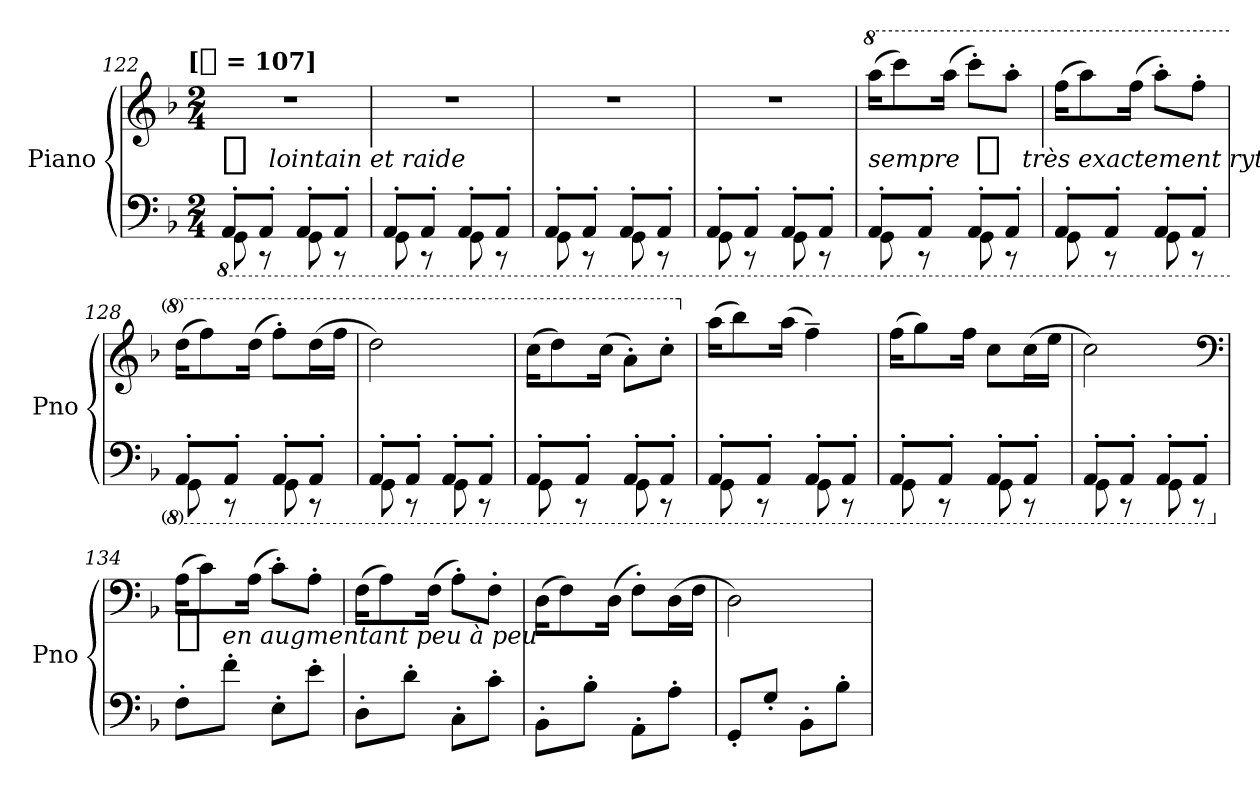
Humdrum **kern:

**kern	**kern	**dynam
*part1	*part1	*part1
*staff2	*staff1	*staff1/2
*I"Piano	*	*
*I'Pno	*	*
*clefF4	*clefG2	*
*k[b-]	*k[b-]	*
*F:	*F:	*
!!LO:TX:omd:t=[[quarter] = 107]
*M2/4	*M2/4	*
*MM107	*MM107	*
*8ba	*	*
=122	=122	=122
*^	*	*
!	!	!	!LO:DY:t=%s  lointain et raide
8AAA'L	8GGG	2r	pp
8AAA'J	8r	.	.
8AAA'L	8GGG	.	.
8AAA'J	8r	.	.
=123	=123	=123	=123
8AAA'L	8GGG	2r	.
8AAA'J	8r	.	.
8AAA'L	8GGG	.	.
8AAA'J	8r	.	.
=124	=124	=124	=124
8AAA'L	8GGG	2r	.
8AAA'J	8r	.	.
8AAA'L	8GGG	.	.
8AAA'J	8r	.	.
=125	=125	=125	=125
8AAA'L	8GGG	2r	.
8AAA'J	8r	.	.
8AAA'L	8GGG	.	.
8AAA'J	8r	.	.
=126	=126	=126	=126
*	*	*8va	*
!	!	!	!LO:DY:t=sempre  %s  très exactement rythmé
8AAA'L	8GGG	(16aaaKL	pp
.	.	8cccc)	.
8AAA'J	8r	.	.
.	.	(16aaaJk	.
8AAA'L	8GGG	8cccc'L)	.
8AAA'J	8r	8aaa'J	.
=127	=127	=127	=127
8AAA'L	8GGG	(16fffKL	.
.	.	8aaa)	.
8AAA'J	8r	.	.
.	.	(16fffJk	.
8AAA'L	8GGG	8aaa'L)	.
8AAA'J	8r	8fff'J	.
=128	=128	=128	=128
8AAA'L	8GGG	(16dddKL	.
.	.	8fff)	.
8AAA'J	8r	.	.
.	.	(16dddJk	.
8AAA'L	8GGG	8fff'L)	.
8AAA'J	8r	(16dddL	.
.	.	16fffJJ	.
=129	=129	=129	=129
8AAA'L	8GGG	2ddd)	.
8AAA'J	8r	.	.
8AAA'L	8GGG	.	.
8AAA'J	8r	.	.
=130	=130	=130	=130
8AAA'L	8GGG	(16cccKL	.
.	.	8ddd)	.
8AAA'J	8r	.	.
.	.	(16cccJk	.
8AAA'L	8GGG	8aa'L)	.
8AAA'J	8r	8ccc'J	.
=131	=131	=131	=131
*	*	*X8va	*
8AAA'L	8GGG	(16aaKL	.
.	.	8bb-)	.
8AAA'J	8r	.	.
.	.	(16aaJk	.
8AAA'L	8GGG	4ff~)	.
8AAA'J	8r	.	.
=132	=132	=132	=132
8AAA'L	8GGG	(16ffKL	.
.	.	8gg)	.
8AAA'J	8r	.	.
.	.	16ffJk	.
8AAA'L	8GGG	8ccL	.
8AAA'J	8r	(16ccL	.
.	.	16eeJJ	.
=133	=133	=133	=133
8AAA'L	8GGG	2cc)	.
8AAA'J	8r	.	.
8AAA'L	8GGG	.	.
8AAA'J	8r	.	.
*v	*v	*	*
*	*clefF4	*
=134	=134	=134
*X8ba	*	*
*^	*	*
!	!	!	!LO:DY:t=%s en augmentant peu à peu
*v	*v	*	*
8F'L	(16AKL	p
.	8c)	.
8f'J	.	.
.	(16AJk	.
8E'L	8c'L)	.
8e'J	8A'J	.
=135	=135	=135
8D'L	(16FKL	.
.	8A)	.
8d'J	.	.
.	(16FJk	.
8C'L	8A'L)	.
8c'J	8F'J	.
=136	=136	=136
8BB-'L	(16DKL	.
.	8F)	.
8B-'J	.	.
.	(16DJk	.
8AA'L	8F'L)	.
8A'J	(16DL	.
.	16FJJ	.
=137	=137	=137
8GG'L	2D)	.
8G'J	.	.
8BB-'L	.	.
8B-'J	.	.
=	=	=
*-	*-	*-
